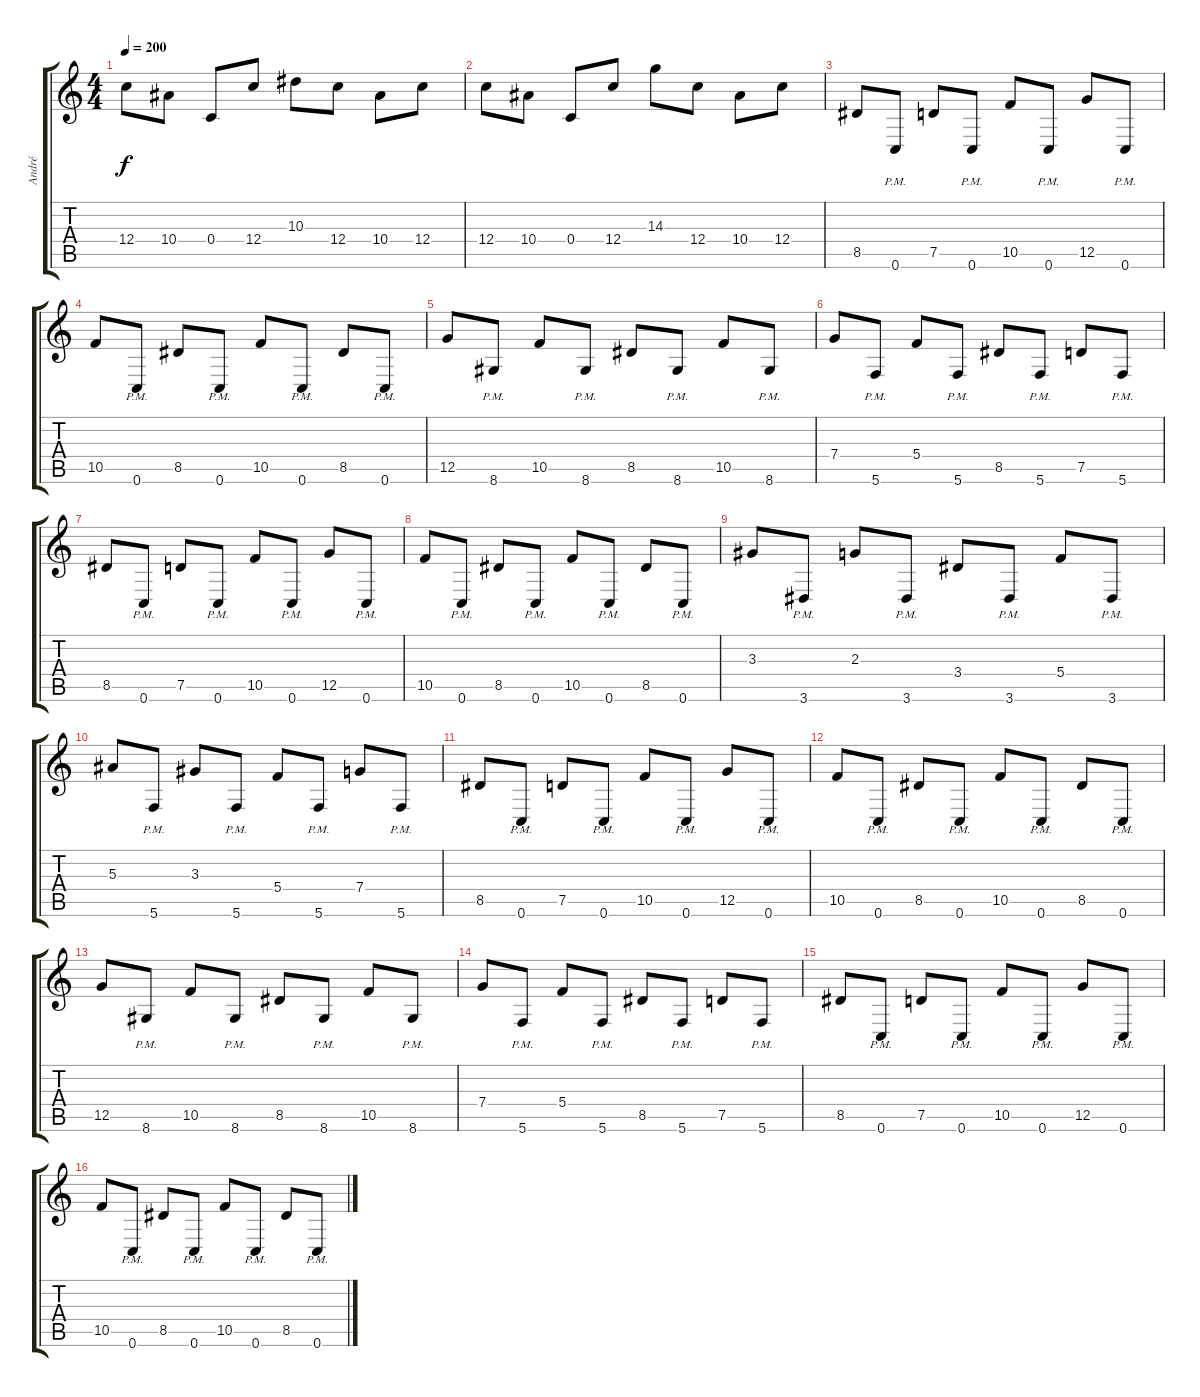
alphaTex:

\track ("André" "André") {instrument distortionguitar}
\staff {score tabs}
\tuning (D4 A3 F3 C3 G2 C2) {hide}
\ts (4 4)
\tempo 200
\clef g2
\ks c
12.4.8{dy f} 10.4.8 0.4.8 12.4.8 10.3.8 12.4.8 10.4.8 12.4.8 |
12.4.8 10.4.8 0.4.8 12.4.8 14.3.8 12.4.8 10.4.8 12.4.8 |
8.5.8 0.6{pm}.8 7.5.8 0.6{pm}.8 10.5.8 0.6{pm}.8 12.5.8 0.6{pm}.8 |
10.5.8 0.6{pm}.8 8.5.8 0.6{pm}.8 10.5.8 0.6{pm}.8 8.5.8 0.6{pm}.8 |
12.5.8 8.6{pm}.8 10.5.8 8.6{pm}.8 8.5.8 8.6{pm}.8 10.5.8 8.6{pm}.8 |
7.4.8 5.6{pm}.8 5.4.8 5.6{pm}.8 8.5.8 5.6{pm}.8 7.5.8 5.6{pm}.8 |
8.5.8 0.6{pm}.8 7.5.8 0.6{pm}.8 10.5.8 0.6{pm}.8 12.5.8 0.6{pm}.8 |
10.5.8 0.6{pm}.8 8.5.8 0.6{pm}.8 10.5.8 0.6{pm}.8 8.5.8 0.6{pm}.8 |
3.3.8 3.6{pm}.8 2.3.8 3.6{pm}.8 3.4.8 3.6{pm}.8 5.4.8 3.6{pm}.8 |
5.3.8 5.6{pm}.8 3.3.8 5.6{pm}.8 5.4.8 5.6{pm}.8 7.4.8 5.6{pm}.8 |
8.5.8 0.6{pm}.8 7.5.8 0.6{pm}.8 10.5.8 0.6{pm}.8 12.5.8 0.6{pm}.8 |
10.5.8 0.6{pm}.8 8.5.8 0.6{pm}.8 10.5.8 0.6{pm}.8 8.5.8 0.6{pm}.8 |
12.5.8 8.6{pm}.8 10.5.8 8.6{pm}.8 8.5.8 8.6{pm}.8 10.5.8 8.6{pm}.8 |
7.4.8 5.6{pm}.8 5.4.8 5.6{pm}.8 8.5.8 5.6{pm}.8 7.5.8 5.6{pm}.8 |
8.5.8 0.6{pm}.8 7.5.8 0.6{pm}.8 10.5.8 0.6{pm}.8 12.5.8 0.6{pm}.8 |
10.5.8 0.6{pm}.8 8.5.8 0.6{pm}.8 10.5.8 0.6{pm}.8 8.5.8 0.6{pm}.8
